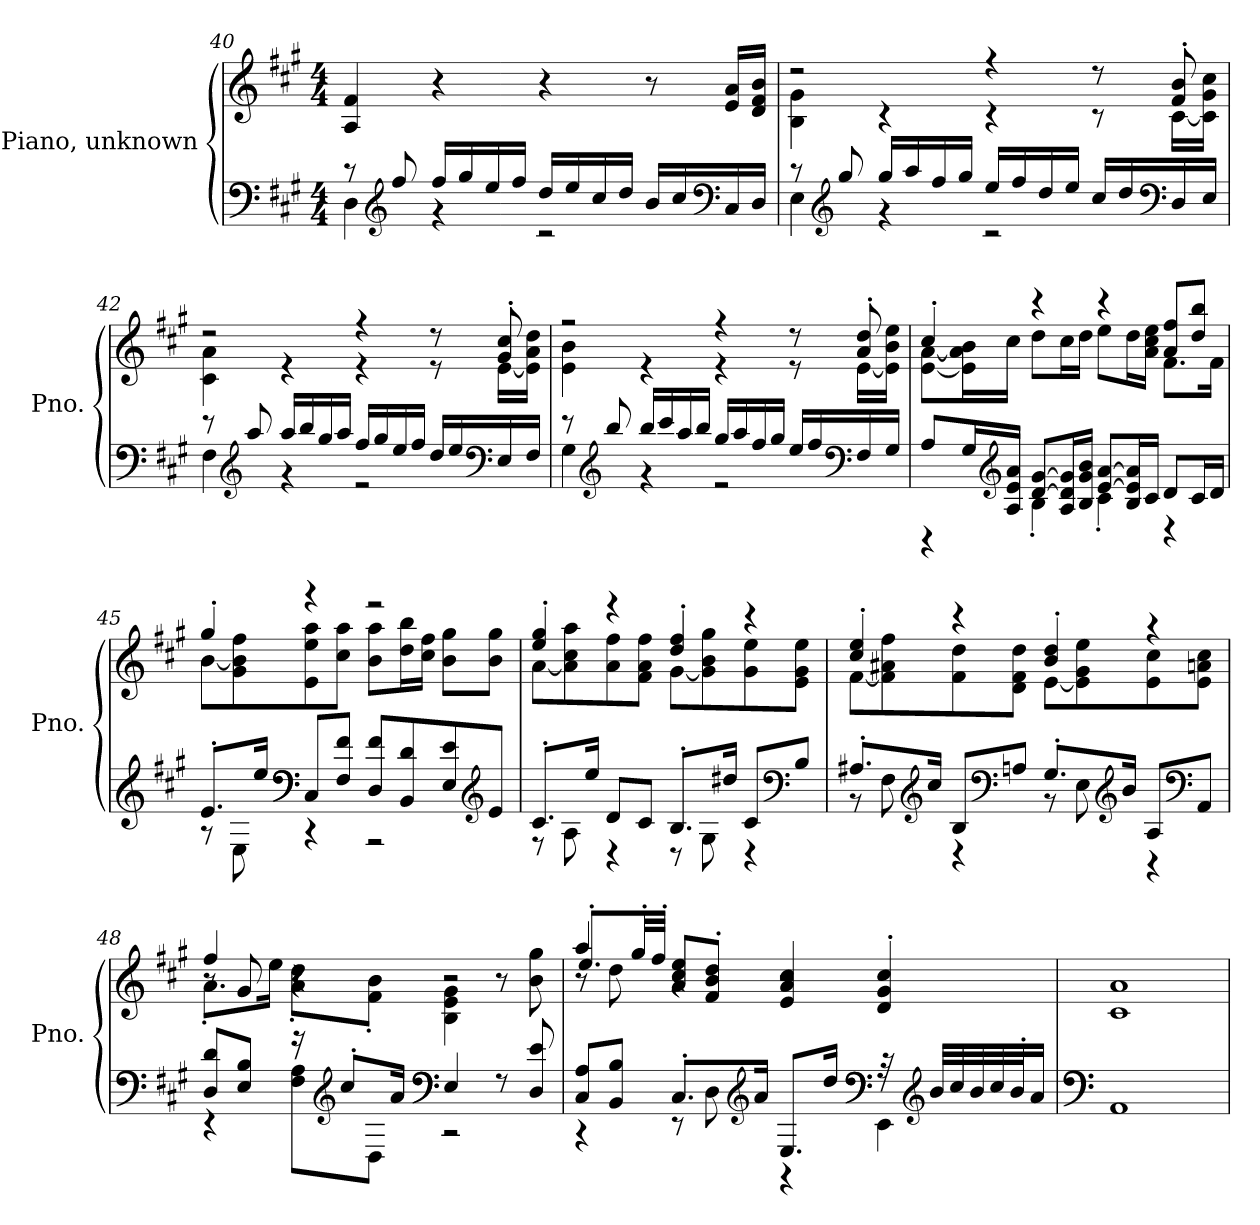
**kern	**kern
*part1	*part1
*staff2	*staff1
*I"Piano, unknown	*
*I'Pno.	*
!!LO:LB:g=z
*clefF4	*clefG2
*k[f#c#g#]	*k[f#c#g#]
*M4/4	*M4/4
=40	=40
*^	*
8r	4D\	4A/ 4f#/
*clefG2	*	*
8ff#/	.	.
16ff#/LL	4r	4r
16gg#/	.	.
16ee/	.	.
16ff#/JJ	.	.
16dd/LL	2r	4r
16ee/	.	.
16cc#/	.	.
16dd/JJ	.	.
16b/LL	.	8r
16cc#/	.	.
*clefF4	*	*
16C#/	.	16e/ 16a/LL
16D/JJ	.	16d/ 16f#/ 16b/JJ
=41	=41	=41
*	*	*^
8r	4E\	2r	4B\ 4g#\
*clefG2	*	*	*
8gg#/	.	.	.
16gg#/LL	4r	.	4r
16aa/	.	.	.
16ff#/	.	.	.
16gg#/JJ	.	.	.
16ee/LL	2r	4r	4r
16ff#/	.	.	.
16dd/	.	.	.
16ee/JJ	.	.	.
16cc#/LL	.	8r	8r
16dd/	.	.	.
*clefF4	*	*	*
16D/	.	8f#/' 8b/'	[16c#\LL
16E/JJ	.	.	16c#\] 16g#\ 16cc#\JJ
!!LO:PB:g=z	!!
=42	=42	=42	=42
8r	4F#\	2r	4c#\ 4a\
*clefG2	*	*	*
8aa/	.	.	.
16aa/LL	4r	.	4r
16bb/	.	.	.
16gg#/	.	.	.
16aa/JJ	.	.	.
16ff#/LL	2r	4r	4r
16gg#/	.	.	.
16ee/	.	.	.
16ff#/JJ	.	.	.
16dd/LL	.	8r	8r
16ee/	.	.	.
*clefF4	*	*	*
16E/	.	8g#/' 8cc#/'	[16e\LL
16F#/JJ	.	.	16e\] 16a\ 16dd\JJ
=43	=43	=43	=43
8r	4G#\	2r	4e\ 4b\
*clefG2	*	*	*
8bb/	.	.	.
16bb/LL	4r	.	4r
16ccc#/	.	.	.
16aa/	.	.	.
16bb/JJ	.	.	.
16gg#/LL	2r	4r	4r
16aa/	.	.	.
16ff#/	.	.	.
16gg#/JJ	.	.	.
16ee/LL	.	8r	8r
16ff#/	.	.	.
*clefF4	*	*	*
16F#/	.	8a/' 8dd/'	[16e\LL
16G#/JJ	.	.	16e\] 16b\ 16ee\JJ
!!LO:LB:g=z	!!
=44	=44	=44	=44
8A/L	4r	4cc#'/	[8e\ [8a\L
16G#/L	.	.	16e\] 16a\] 16b\L
*clefG2	*	*	*
16A/ 16e/ 16a/JJ	.	.	16cc#\JJ
[8d/ [8g#/L	4B'\	4r	8dd\L
16A/ 16d/] 16g#/]L	.	.	16cc#\L
16B/ 16g#/ 16b/JJ	.	.	16dd\JJ
[8e/ [8a/L	4c#'\	4r	8ee\L
16B/ 16e/] 16a/]L	.	.	16dd\L
16c#/JJ	.	.	16a\ 16cc#\ 16ee\JJ
8d/L	4r	8a/ 8ff#/L	8.f#\L
16c#/L	.	8dd/ 8bb/J	.
16d/JJ	.	.	16f#\Jk
=45	=45	=45	=45
8.e'/L	8r	4gg#'/	[8b\L
.	8E\	.	8g#\ 8b\] 8ff#\
16ee/Jk	.	.	.
*clefF4	*	*	*
8C#/L	4r	4r	8e\ 8ee\ 8aa\
8F#/ 8f#/J	.	.	8cc#\ 8aa\J
8D/ 8f#/L	2r	2r	8b\ 8aa\L
8BB/ 8d/	.	.	16dd\ 16bb\L
.	.	.	16cc#\ 16ff#\JJ
8E/ 8e/	.	.	8b\ 8gg#\L
*clefG2	*	*	*
8e/J	.	.	8b\ 8gg#\J
!!LO:LB:g=z	!!
=46	=46	=46	=46
8.c#'/L	8r	4ee/' 4gg#/'	[8a\L
.	8A\	.	8a\] 8cc#\ 8aa\
16ee/Jk	.	.	.
8d/L	4r	4r	8a\ 8ff#\
8c#/J	.	.	8f#\ 8a\ 8ff#\J
8.B'/L	8r	4dd/' 4ff#/'	[8g#\L
.	8G#\	.	8g#\] 8b\ 8gg#\
16dd#X/Jk	.	.	.
8c#/L	4r	4r	8g#\ 8ee\
*clefF4	*	*	*
8B/J	.	.	8e\ 8g#\ 8ee\J
=47	=47	=47	=47
8.A#X'/L	8r	4cc#/' 4ee/'	[8f#\L
.	8F#\	.	8f#\] 8a#X\ 8ff#\
*clefG2	*	*	*
16cc#/Jk	.	.	.
8B/L	4r	4r	8f#\ 8dd\
*clefF4	*	*	*
8An/J	.	.	8d\ 8f#\ 8dd\J
8.G#'/L	8r	4b/' 4dd/'	[8e\L
.	8E\	.	8e\] 8g#\ 8ee\
*clefG2	*	*	*
16b/Jk	.	.	.
8A/L	4r	4r	8e\ 8cc#\
*clefF4	*	*	*
8AA/J	.	.	8e\ 8an\ 8cc#\J
!!LO:LB:g=z
=48	=48	=48	=48
*	*	*	*^
8D/ 8d/L	4r	4ff#/	8.a'\L	8r
8E/ 8B/J	.	.	.	8g#/
.	.	.	16ee\Jk	.
16r	8F#\ 8A\L	4r	8a\' 8dd\'L	4r
*clefG2	*	*	*	*
8cc#'/L	.	.	.	.
.	8D\J	.	8f#\' 8b\'J	.
16a/Jk	.	.	.	.
*clefF4	*	*	*	*
4E/	2r	2r	4B\ 4e\ 4g#\	2r
8r	.	.	8r	.
8D/ 8e/	.	.	8b\ 8gg#\	.
=49	=49	=49	=49	=49
8C#/ 8A/L	4r	4aa/	8r	8.ee'/L
8BB/ 8B/J	.	.	8dd\	.
.	.	.	.	32gg#'/LL
.	.	.	.	32ff#'/JJJ
8.C#'/L	8r	4r	4r	8a/ 8cc#/ 8ee/L
.	8D\	.	.	8f#/' 8b/' 8dd/'J
*clefG2	*	*	*	*
16a/Jk	.	.	.	.
8.E/L	4r	2r	2r	4e/ 4a/ 4cc#/
16dd/Jk	.	.	.	.
*clefF4	*	*	*	*
32r	4EE\	.	.	4d/' 4g#/' 4cc#/'
*clefG2	*	*	*	*
32b/LLL	.	.	.	.
32cc#/	.	.	.	.
32b/	.	.	.	.
32cc#/	.	.	.	.
32b'/J	.	.	.	.
16a/JJ	.	.	.	.
*v	*v	*	*	*
*	*v	*v	*v
=50	=50
*clefF4	*
1AA	1c# 1a
=	=
*-	*-
